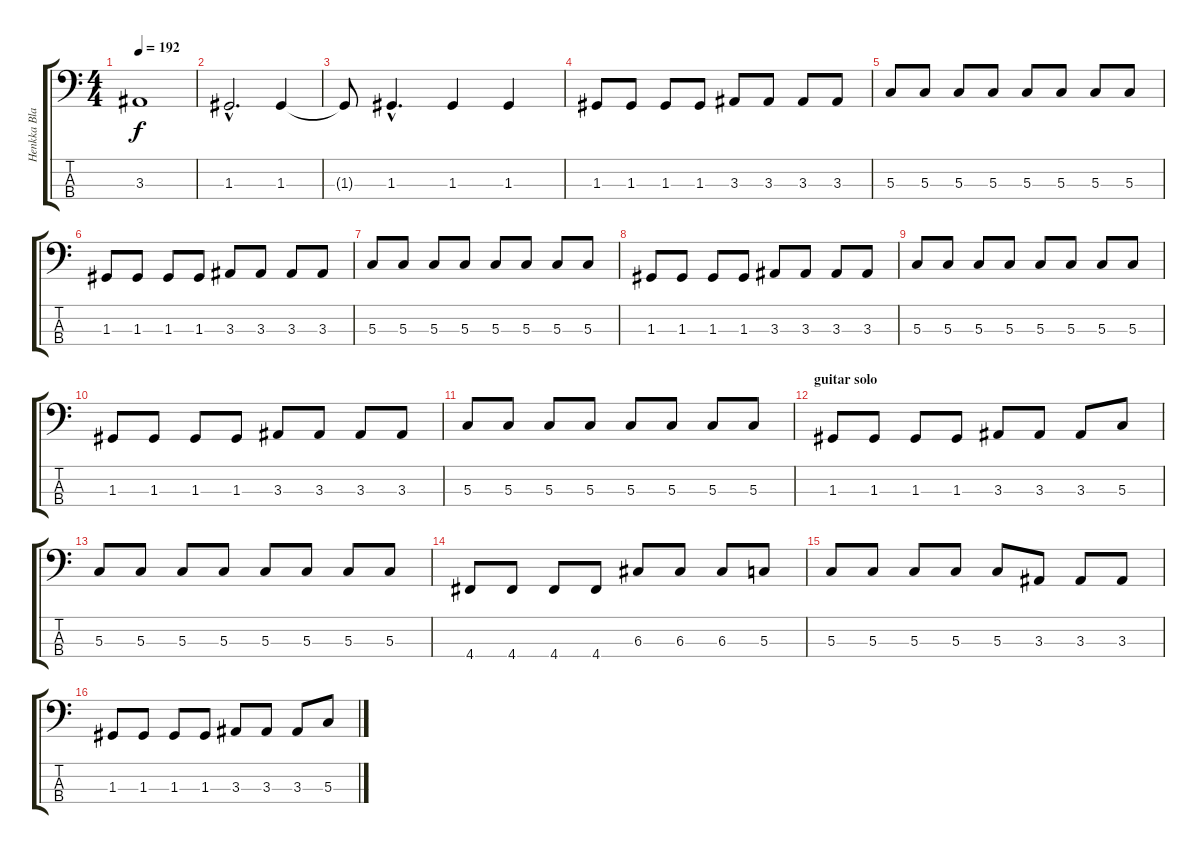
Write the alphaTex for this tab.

\track ("Henkka Blacksmith" "Henkka Bla") {instrument electricbasspick}
\staff {score tabs}
\tuning (F2 C2 G1 D1) {hide}
\ts (4 4)
\tempo 192
\clef f4
\ks c
3.3{t}.1{dy f} |
1.3{hac}.2{d} 1.3.4 |
1.3{t}.8 1.3{hac}.4{d} 1.3.4 1.3.4 |
1.3.8 1.3.8 1.3.8 1.3.8 3.3.8 3.3.8 3.3.8 3.3.8 |
5.3.8 5.3.8 5.3.8 5.3.8 5.3.8 5.3.8 5.3.8 5.3.8 |
1.3.8 1.3.8 1.3.8 1.3.8 3.3.8 3.3.8 3.3.8 3.3.8 |
5.3.8 5.3.8 5.3.8 5.3.8 5.3.8 5.3.8 5.3.8 5.3.8 |
1.3.8 1.3.8 1.3.8 1.3.8 3.3.8 3.3.8 3.3.8 3.3.8 |
5.3.8 5.3.8 5.3.8 5.3.8 5.3.8 5.3.8 5.3.8 5.3.8 |
1.3.8 1.3.8 1.3.8 1.3.8 3.3.8 3.3.8 3.3.8 3.3.8 |
5.3.8 5.3.8 5.3.8 5.3.8 5.3.8 5.3.8 5.3.8 5.3.8 |
\section ("" "guitar solo")
1.3.8 1.3.8 1.3.8 1.3.8 3.3.8 3.3.8 3.3.8 5.3.8 |
5.3.8 5.3.8 5.3.8 5.3.8 5.3.8 5.3.8 5.3.8 5.3.8 |
4.4.8 4.4.8 4.4.8 4.4.8 6.3.8 6.3.8 6.3.8 5.3.8 |
5.3.8 5.3.8 5.3.8 5.3.8 5.3.8 3.3.8 3.3.8 3.3.8 |
1.3.8 1.3.8 1.3.8 1.3.8 3.3.8 3.3.8 3.3.8 5.3.8
